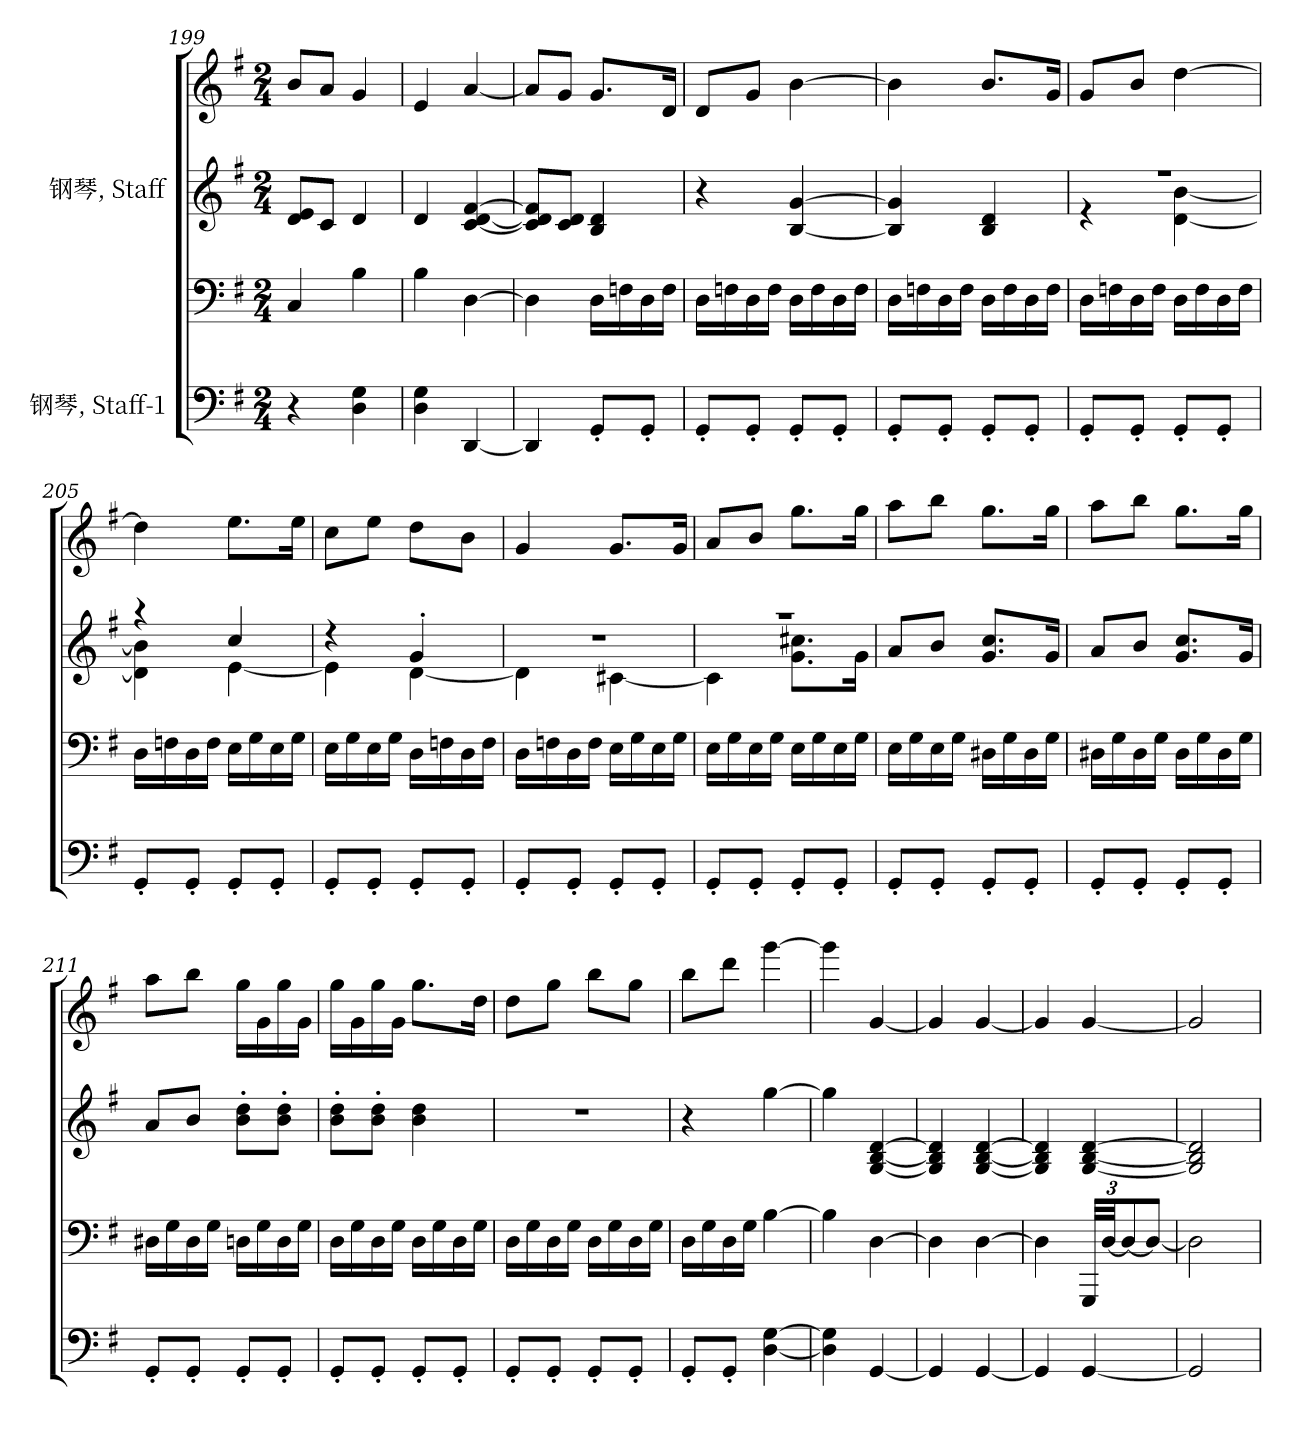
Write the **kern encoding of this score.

**kern	**kern	**kern	**kern
*part2	*part2	*part1	*part1
*staff4	*staff3	*staff2	*staff1
*I"钢琴, Staff-1	*	*I"钢琴, Staff	*
!!LO:PB:g=z
*clefF4	*clefF4	*clefG2	*clefG2
*k[f#]	*k[f#]	*k[f#]	*k[f#]
*M2/4	*M2/4	*M2/4	*M2/4
=199	=199	=199	=199
4r	4C/	8d/ 8e/L	8b/L
.	.	8c/J	8a/J
4D\ 4G\	4B\	4d/	4g/
=200	=200	=200	=200
4D\ 4G\	4B\	4d/	4e/
[4DD/	[4D\	[4c/ [4d/ [4f#/	[4a/
=201	=201	=201	=201
4DD/]	4D\]	8c/] 8d/] 8f#/]L	8a/L]
.	.	8c/ 8d/J	8g/J
8GG'/L	16D\LL	4B/ 4d/	8.g/L
.	16Fn\	.	.
8GG'/J	16D\	.	.
.	16F\JJ	.	16d/Jk
=202	=202	=202	=202
8GG'/L	16D\LL	4r	8d/L
.	16Fn\	.	.
8GG'/J	16D\	.	8g/J
.	16F\JJ	.	.
8GG'/L	16D\LL	[4B/ [4g/	[4b\
.	16F\	.	.
8GG'/J	16D\	.	.
.	16F\JJ	.	.
=203	=203	=203	=203
8GG'/L	16D\LL	4B/] 4g/]	4b\]
.	16Fn\	.	.
8GG'/J	16D\	.	.
.	16F\JJ	.	.
8GG'/L	16D\LL	4B/ 4d/	8.b/L
.	16F\	.	.
8GG'/J	16D\	.	.
.	16F\JJ	.	16g/Jk
!!LO:LB:g=z
=204	=204	=204	=204
*	*	*^	*
8GG'/L	16D\LL	2r	4r	8g/L
.	16Fn\	.	.	.
8GG'/J	16D\	.	.	8b/J
.	16F\JJ	.	.	.
8GG'/L	16D\LL	.	[4d\ [4b\	[4dd\
.	16F\	.	.	.
8GG'/J	16D\	.	.	.
.	16F\JJ	.	.	.
=205	=205	=205	=205	=205
8GG'/L	16D\LL	4r	4d\] 4b\]	4dd\]
.	16Fn\	.	.	.
8GG'/J	16D\	.	.	.
.	16F\JJ	.	.	.
8GG'/L	16E\LL	4cc/	[4e\	8.ee\L
.	16G\	.	.	.
8GG'/J	16E\	.	.	.
.	16G\JJ	.	.	16ee\Jk
=206	=206	=206	=206	=206
8GG'/L	16E\LL	4r	4e\]	8cc\L
.	16G\	.	.	.
8GG'/J	16E\	.	.	8ee\J
.	16G\JJ	.	.	.
8GG'/L	16D\LL	4g'/	[4d\	8dd\L
.	16Fn\	.	.	.
8GG'/J	16D\	.	.	8b\J
.	16F\JJ	.	.	.
=207	=207	=207	=207	=207
8GG'/L	16D\LL	2r	4d\]	4g/
.	16Fn\	.	.	.
8GG'/J	16D\	.	.	.
.	16F\JJ	.	.	.
8GG'/L	16E\LL	.	[4c#X\	8.g/L
.	16G\	.	.	.
8GG'/J	16E\	.	.	.
.	16G\JJ	.	.	16g/Jk
!!LO:LB:g=z
=208	=208	=208	=208	=208
8GG'/L	16E\LL	2r	4c#\]	8a/L
.	16G\	.	.	.
8GG'/J	16E\	.	.	8b/J
.	16G\JJ	.	.	.
8GG'/L	16E\LL	.	8.g\ 8.cc#X\L	8.gg\L
.	16G\	.	.	.
8GG'/J	16E\	.	.	.
.	16G\JJ	.	16g\Jk	16gg\Jk
*	*	*v	*v	*
=209	=209	=209	=209
8GG'/L	16E\LL	8a/L	8aa\L
.	16G\	.	.
8GG'/J	16E\	8b/J	8bb\J
.	16G\JJ	.	.
*	*	*	*MM130
8GG'/L	16D#X\LL	8.g/ 8.cc/L	8.gg\L
.	16G\	.	.
8GG'/J	16D#\	.	.
.	16G\JJ	16g/Jk	16gg\Jk
=210	=210	=210	=210
8GG'/L	16D#X\LL	8a/L	8aa\L
.	16G\	.	.
8GG'/J	16D#\	8b/J	8bb\J
.	16G\JJ	.	.
*	*	*	*MM120
8GG'/L	16D#\LL	8.g/ 8.cc/L	8.gg\L
.	16G\	.	.
8GG'/J	16D#\	.	.
.	16G\JJ	16g/Jk	16gg\Jk
=211	=211	=211	=211
8GG'/L	16D#X\LL	8a/L	8aa\L
.	16G\	.	.
8GG'/J	16D#\	8b/J	8bb\J
.	16G\JJ	.	.
*	*	*	*MM140
8GG'/L	16Dn\LL	8b\' 8dd\'L	16gg\LL
.	16G\	.	16g\
8GG'/J	16D\	8b\' 8dd\'J	16gg\
.	16G\JJ	.	16g\JJ
!!LO:PB:g=z
=212	=212	=212	=212
8GG'/L	16D\LL	8b\' 8dd\'L	16gg\LL
.	16G\	.	16g\
8GG'/J	16D\	8b\' 8dd\'J	16gg\
.	16G\JJ	.	16g\JJ
8GG'/L	16D\LL	4b\ 4dd\	8.gg\L
.	16G\	.	.
8GG'/J	16D\	.	.
.	16G\JJ	.	16dd\Jk
=213	=213	=213	=213
8GG'/L	16D\LL	2r	8dd\L
.	16G\	.	.
8GG'/J	16D\	.	8gg\J
.	16G\JJ	.	.
8GG'/L	16D\LL	.	8bb\L
.	16G\	.	.
8GG'/J	16D\	.	8gg\J
.	16G\JJ	.	.
=214	=214	=214	=214
8GG'/L	16D\LL	4r	8bb\L
.	16G\	.	.
8GG'/J	16D\	.	8ddd\J
.	16G\JJ	.	.
[4D\ [4G\	[4B\	[4gg\	[4ggg\
=215	=215	=215	=215
4D\] 4G\]	4B\]	4gg\]	4ggg\]
[4GG/	[4D\	[4G/ [4B/ [4d/	[4g/
=216	=216	=216	=216
4GG/]	4D\]	4G/] 4B/] 4d/]	4g/]
[4GG/	[4D\	[4G/ [4B/ [4d/	[4g/
=217	=217	=217	=217
4GG/]	4D\]	4G/] 4B/] 4d/]	4g/]
*	*Xbrackettup	*	*
[4GG/	48GGG/LLL	[4G/ [4B/ [4d/	[4g/
.	[48D/JJ	.	.
.	12D/_	.	.
.	8D/J_	.	.
=218	=218	=218	=218
2GG/]	2D\]	2G/] 2B/] 2d/]	2g/]
=	=	=	=
*-	*-	*-	*-
